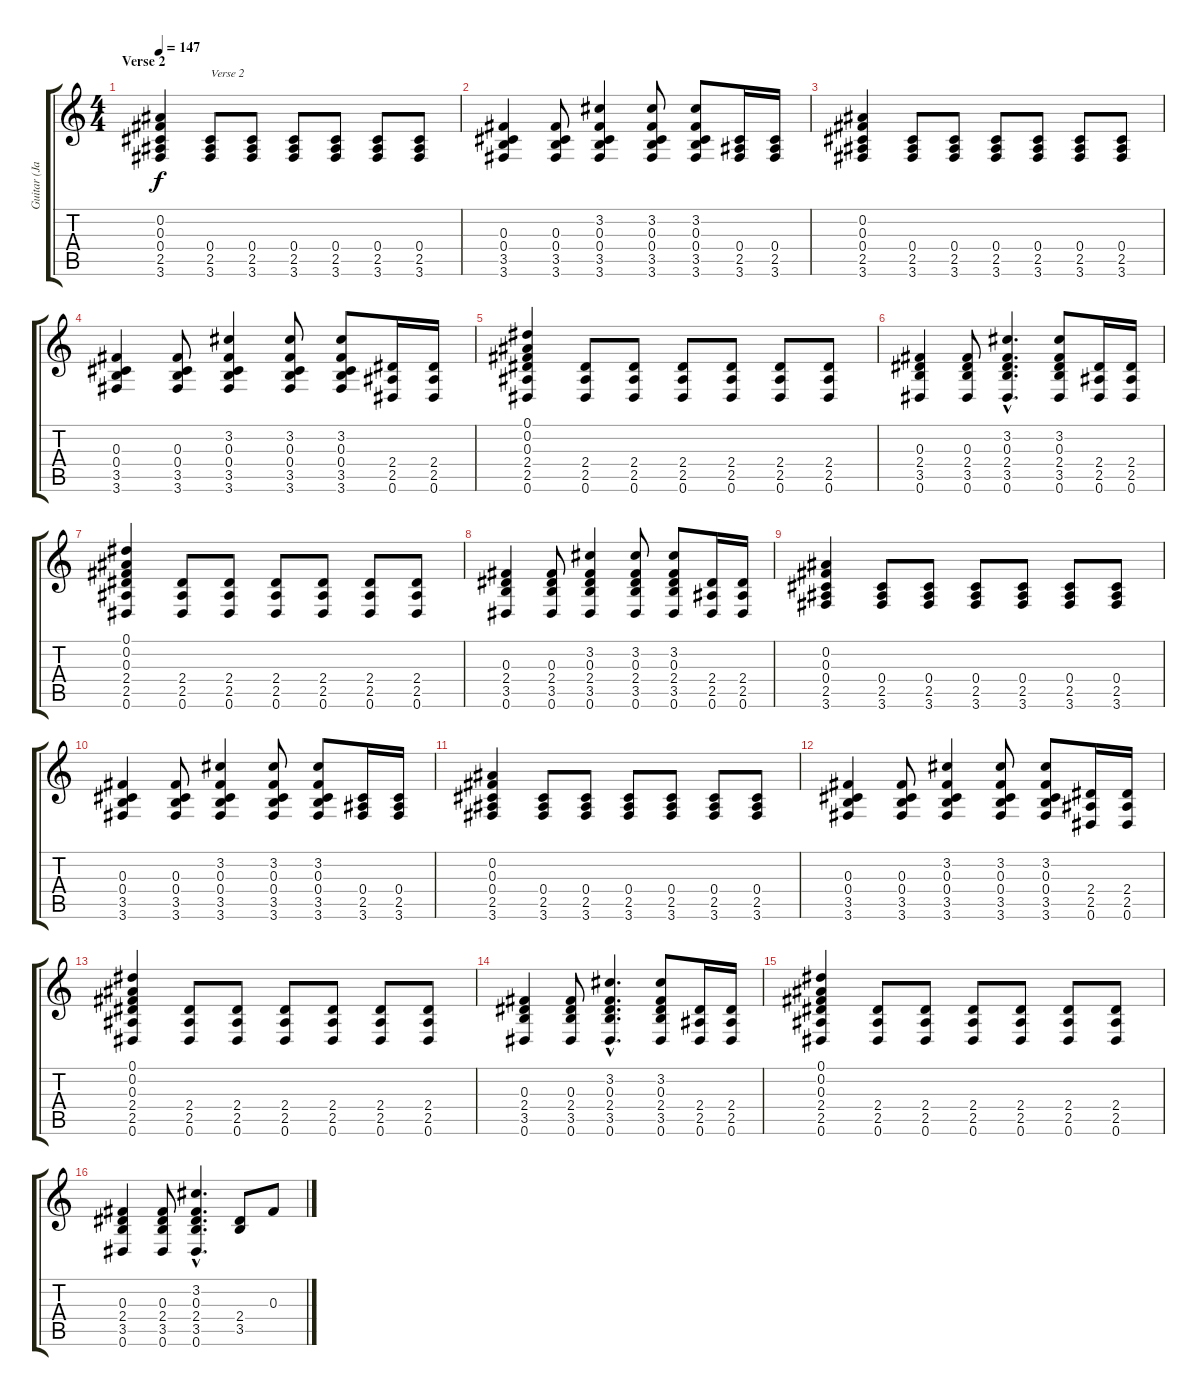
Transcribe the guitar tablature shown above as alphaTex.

\track ("Guitar (James)" "Guitar (Ja") {instrument electricguitarjazz}
\staff {score tabs}
\tuning (Eb4 Bb3 Gb3 Db3 Ab2 Eb2) {hide}
\ts (4 4)
\section ("" "Verse 2")
\tempo 147
\clef g2
\ks c
(0.2 0.3 0.4 2.5 3.6).4{dy f} (0.4 2.5 3.6).8{txt "Verse 2"} (0.4 2.5 3.6).8 (0.4 2.5 3.6).8 (0.4 2.5 3.6).8 (0.4 2.5 3.6).8 (0.4 2.5 3.6).8 |
(0.3 0.4 3.5 3.6).4 (0.3 0.4 3.5 3.6).8 (3.2 0.3 0.4 3.5 3.6).4 (3.2 0.3 0.4 3.5 3.6).8 (3.2 0.3 0.4 3.5 3.6).8 (0.4 2.5 3.6).16 (0.4 2.5 3.6).16 |
(0.2 0.3 0.4 2.5 3.6).4 (0.4 2.5 3.6).8 (0.4 2.5 3.6).8 (0.4 2.5 3.6).8 (0.4 2.5 3.6).8 (0.4 2.5 3.6).8 (0.4 2.5 3.6).8 |
(0.3 0.4 3.5 3.6).4 (0.3 0.4 3.5 3.6).8 (3.2 0.3 0.4 3.5 3.6).4 (3.2 0.3 0.4 3.5 3.6).8 (3.2 0.3 0.4 3.5 3.6).8 (2.4 2.5 0.6).16 (2.4 2.5 0.6).16 |
(0.1 0.2 0.3 2.4 2.5 0.6).4 (2.4 2.5 0.6).8 (2.4 2.5 0.6).8 (2.4 2.5 0.6).8 (2.4 2.5 0.6).8 (2.4 2.5 0.6).8 (2.4 2.5 0.6).8 |
(0.3 2.4 3.5 0.6).4 (0.3 2.4 3.5 0.6).8 (3.2{hac} 0.3{hac} 2.4{hac} 3.5{hac} 0.6{hac}).4{d} (3.2 0.3 2.4 3.5 0.6).8 (2.4 2.5 0.6).16 (2.4 2.5 0.6).16 |
(0.1 0.2 0.3 2.4 2.5 0.6).4 (2.4 2.5 0.6).8 (2.4 2.5 0.6).8 (2.4 2.5 0.6).8 (2.4 2.5 0.6).8 (2.4 2.5 0.6).8 (2.4 2.5 0.6).8 |
(0.3 2.4 3.5 0.6).4 (0.3 2.4 3.5 0.6).8 (3.2 0.3 2.4 3.5 0.6).4 (3.2 0.3 2.4 3.5 0.6).8 (3.2 0.3 2.4 3.5 0.6).8 (2.4 2.5 0.6).16 (2.4 2.5 0.6).16 |
(0.2 0.3 0.4 2.5 3.6).4 (0.4 2.5 3.6).8 (0.4 2.5 3.6).8 (0.4 2.5 3.6).8 (0.4 2.5 3.6).8 (0.4 2.5 3.6).8 (0.4 2.5 3.6).8 |
(0.3 0.4 3.5 3.6).4 (0.3 0.4 3.5 3.6).8 (3.2 0.3 0.4 3.5 3.6).4 (3.2 0.3 0.4 3.5 3.6).8 (3.2 0.3 0.4 3.5 3.6).8 (0.4 2.5 3.6).16 (0.4 2.5 3.6).16 |
(0.2 0.3 0.4 2.5 3.6).4 (0.4 2.5 3.6).8 (0.4 2.5 3.6).8 (0.4 2.5 3.6).8 (0.4 2.5 3.6).8 (0.4 2.5 3.6).8 (0.4 2.5 3.6).8 |
(0.3 0.4 3.5 3.6).4 (0.3 0.4 3.5 3.6).8 (3.2 0.3 0.4 3.5 3.6).4 (3.2 0.3 0.4 3.5 3.6).8 (3.2 0.3 0.4 3.5 3.6).8 (2.4 2.5 0.6).16 (2.4 2.5 0.6).16 |
(0.1 0.2 0.3 2.4 2.5 0.6).4 (2.4 2.5 0.6).8 (2.4 2.5 0.6).8 (2.4 2.5 0.6).8 (2.4 2.5 0.6).8 (2.4 2.5 0.6).8 (2.4 2.5 0.6).8 |
(0.3 2.4 3.5 0.6).4 (0.3 2.4 3.5 0.6).8 (3.2{hac} 0.3{hac} 2.4{hac} 3.5{hac} 0.6{hac}).4{d} (3.2 0.3 2.4 3.5 0.6).8 (2.4 2.5 0.6).16 (2.4 2.5 0.6).16 |
(0.1 0.2 0.3 2.4 2.5 0.6).4 (2.4 2.5 0.6).8 (2.4 2.5 0.6).8 (2.4 2.5 0.6).8 (2.4 2.5 0.6).8 (2.4 2.5 0.6).8 (2.4 2.5 0.6).8 |
(0.3 2.4 3.5 0.6).4 (0.3 2.4 3.5 0.6).8 (3.2{hac} 0.3{hac} 2.4{hac} 3.5{hac} 0.6{hac}).4{d} (2.4 3.5).8 0.3.8
